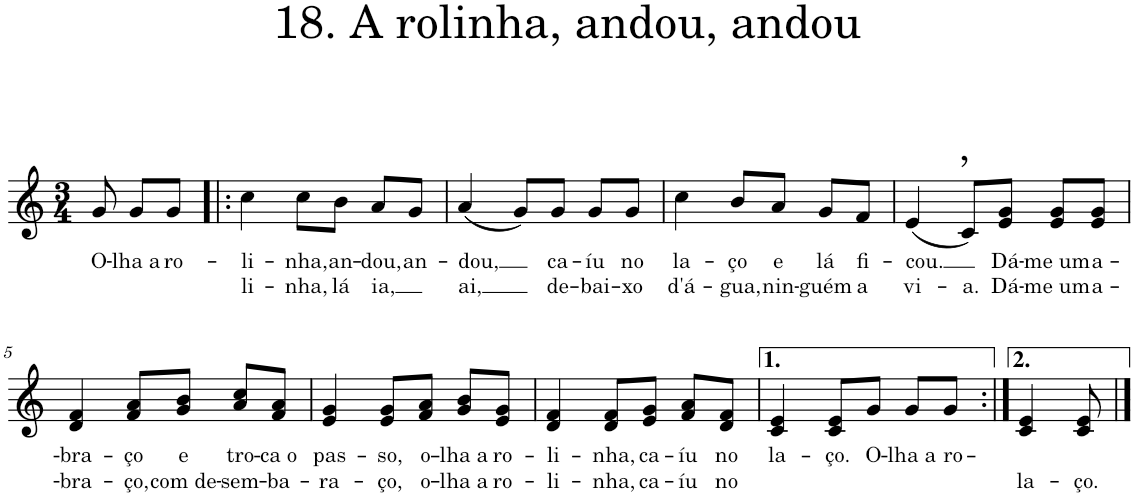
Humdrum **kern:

**kern	**text	**text
*part1	*part1	*part1
*staff1	*staff1	*staff1
*I"Piano	*	*
*I'Pno.	*	*
*clefG2	*	*
*k[]	*	*
*M3/4	*	*
=	=	=
!	!LO:LY:b	!
8g/	O-	.
!	!LO:LY:b	!
8g/L	-lha a	.
!	!LO:LY:b	!
8g/J	ro-	.
=1!|:	=1!|:	=1!|:
!	!LO:LY:b	!LO:LY:b
4cc\	-li-	li-
!	!LO:LY:b	!LO:LY:b
8cc\L	-nha,	-nha,
!	!LO:LY:b	!LO:LY:b
8b\J	an-	lá
!	!LO:LY:b	!LO:LY:b
8a/L	-dou,	ia,
!	!LO:LY:b	!
8g/J	an-	.
=2	=2	=2
!	!LO:LY:b	!LO:LY:b
(4a/	-dou,	ai,
8g/L)	.	.
!	!LO:LY:b	!LO:LY:b
8g/J	ca-	de-
!	!LO:LY:b	!LO:LY:b
8g/L	-íu	-bai-
!	!LO:LY:b	!LO:LY:b
8g/J	no	-xo
=3	=3	=3
!	!LO:LY:b	!LO:LY:b
4cc\	la-	d'á-
!	!LO:LY:b	!LO:LY:b
8b/L	-ço	-gua,
!	!LO:LY:b	!LO:LY:b
8a/J	e	nin-
!	!LO:LY:b	!LO:LY:b
8g/L	lá	-guém
!	!LO:LY:b	!LO:LY:b
8f/J	fi-	a
=4	=4	=4
!	!LO:LY:b	!LO:LY:b
(4e/	-cou.	vi-
!LO:TX:a:t=,	!	!
!	!	!LO:LY:b
8c/L)	.	-a.
!	!LO:LY:b	!LO:LY:b
8e/ 8g/J	Dá-	Dá-
!	!LO:LY:b	!LO:LY:b
8e/ 8g/L	-me um	-me um
!	!LO:LY:b	!LO:LY:b
8e/ 8g/J	a-	a-
!!LO:LB:g=z
=5	=5	=5
!	!LO:LY:b	!LO:LY:b
4d/ 4f/	-bra-	-bra-
!	!LO:LY:b	!LO:LY:b
8f/ 8a/L	-ço	-ço,
!	!LO:LY:b	!LO:LY:b
8g/ 8b/J	e	com de-
!	!LO:LY:b	!LO:LY:b
8a/ 8cc/L	tro-	-sem-
!	!LO:LY:b	!LO:LY:b
8f/ 8a/J	-ca o	-ba-
=6	=6	=6
!	!LO:LY:b	!LO:LY:b
4e/ 4g/	pas-	-ra-
!	!LO:LY:b	!LO:LY:b
8e/ 8g/L	so,	-ço,
!	!LO:LY:b	!LO:LY:b
8f/ 8a/J	-o-	o-
!	!LO:LY:b	!LO:LY:b
8g/ 8b/L	-lha a	-lha a
!	!LO:LY:b	!LO:LY:b
8e/ 8g/J	ro-	ro-
=7	=7	=7
!	!LO:LY:b	!LO:LY:b
4d/ 4f/	-li-	-li-
!	!LO:LY:b	!LO:LY:b
8d/ 8f/L	-nha,	-nha,
!	!LO:LY:b	!LO:LY:b
8e/ 8g/J	ca-	ca-
!	!LO:LY:b	!LO:LY:b
8f/ 8a/L	-íu	-íu
!	!LO:LY:b	!LO:LY:b
8d/ 8f/J	no	no
=8	=8	=8
!	!LO:LY:b	!
4c/ 4e/	la-	.
!	!LO:LY:b	!
8c/ 8e/L	-ço.	.
!	!LO:LY:b	!
8g/J	O-	.
!	!LO:LY:b	!
8g/L	-lha a	.
!	!LO:LY:b	!
8g/J	ro-	.
=9:|!	=9:|!	=9:|!
!	!	!LO:LY:b
4c/ 4e/	.	la-
!	!	!LO:LY:b
8c/ 8e/	.	-ço.
==	==	==
*-	*-	*-
